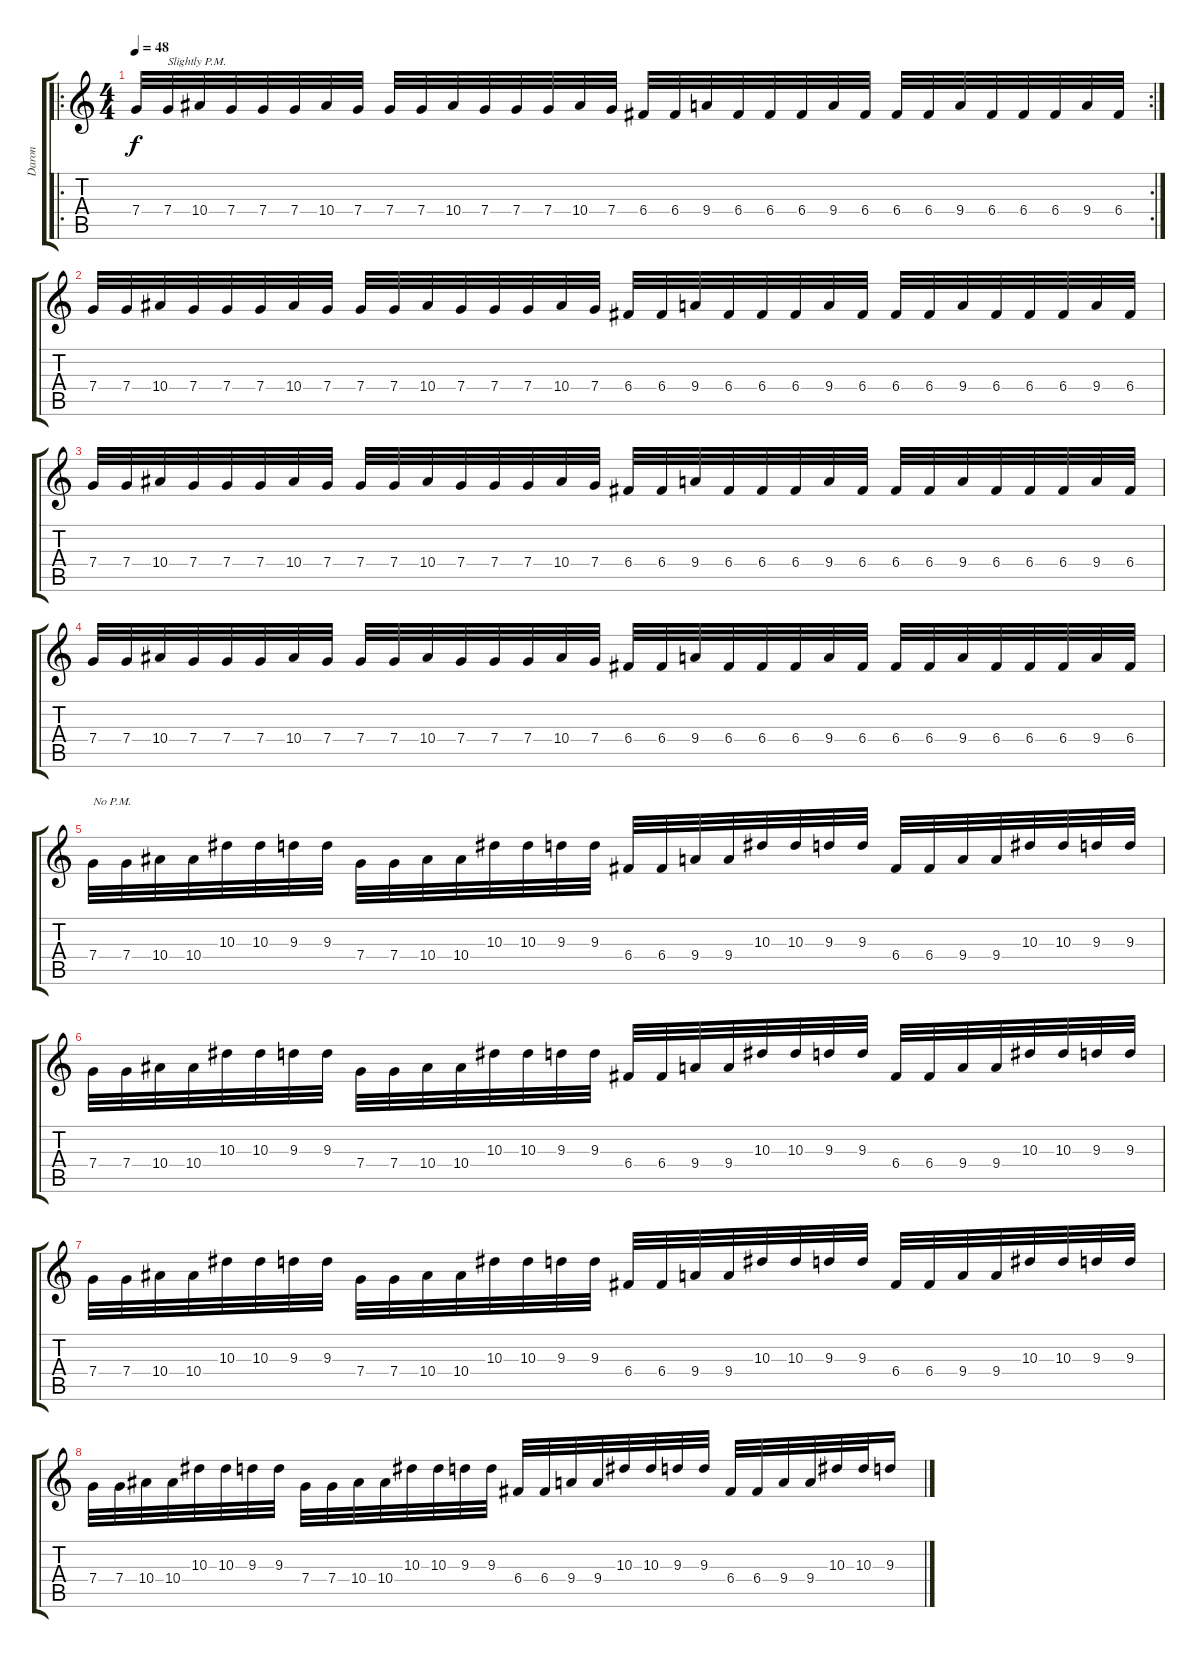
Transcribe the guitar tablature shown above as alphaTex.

\track ("Daron" "Daron") {instrument overdrivenguitar}
\staff {score tabs}
\tuning (D4 A3 F3 C3 G2 C2) {hide}
\ro
\rc 2
\ts (4 4)
\tempo 48
\clef g2
\ks c
7.4.32{dy f balance 14 instrument overdrivenguitar} 7.4.32{txt "Slightly P.M."} 10.4.32 7.4.32 7.4.32 7.4.32 10.4.32 7.4.32 7.4.32 7.4.32 10.4.32 7.4.32 7.4.32 7.4.32 10.4.32 7.4.32 6.4.32 6.4.32 9.4.32 6.4.32 6.4.32 6.4.32 9.4.32 6.4.32 6.4.32 6.4.32 9.4.32 6.4.32 6.4.32 6.4.32 9.4.32 6.4.32 |
7.4.32 7.4.32 10.4.32 7.4.32 7.4.32 7.4.32 10.4.32 7.4.32 7.4.32 7.4.32 10.4.32 7.4.32 7.4.32 7.4.32 10.4.32 7.4.32 6.4.32 6.4.32 9.4.32 6.4.32 6.4.32 6.4.32 9.4.32 6.4.32 6.4.32 6.4.32 9.4.32 6.4.32 6.4.32 6.4.32 9.4.32 6.4.32 |
7.4.32 7.4.32 10.4.32 7.4.32 7.4.32 7.4.32 10.4.32 7.4.32 7.4.32 7.4.32 10.4.32 7.4.32 7.4.32 7.4.32 10.4.32 7.4.32 6.4.32 6.4.32 9.4.32 6.4.32 6.4.32 6.4.32 9.4.32 6.4.32 6.4.32 6.4.32 9.4.32 6.4.32 6.4.32 6.4.32 9.4.32 6.4.32 |
7.4.32 7.4.32 10.4.32 7.4.32 7.4.32 7.4.32 10.4.32 7.4.32 7.4.32 7.4.32 10.4.32 7.4.32 7.4.32 7.4.32 10.4.32 7.4.32 6.4.32 6.4.32 9.4.32 6.4.32 6.4.32 6.4.32 9.4.32 6.4.32 6.4.32 6.4.32 9.4.32 6.4.32 6.4.32 6.4.32 9.4.32 6.4.32 |
7.4.32{txt "No P.M." balance 8} 7.4.32 10.4.32 10.4.32 10.3.32 10.3.32 9.3.32 9.3.32 7.4.32 7.4.32 10.4.32 10.4.32 10.3.32 10.3.32 9.3.32 9.3.32 6.4.32 6.4.32 9.4.32 9.4.32 10.3.32 10.3.32 9.3.32 9.3.32 6.4.32 6.4.32 9.4.32 9.4.32 10.3.32 10.3.32 9.3.32 9.3.32 |
7.4.32 7.4.32 10.4.32 10.4.32 10.3.32 10.3.32 9.3.32 9.3.32 7.4.32 7.4.32 10.4.32 10.4.32 10.3.32 10.3.32 9.3.32 9.3.32 6.4.32 6.4.32 9.4.32 9.4.32 10.3.32 10.3.32 9.3.32 9.3.32 6.4.32 6.4.32 9.4.32 9.4.32 10.3.32 10.3.32 9.3.32 9.3.32 |
7.4.32 7.4.32 10.4.32 10.4.32 10.3.32 10.3.32 9.3.32 9.3.32 7.4.32 7.4.32 10.4.32 10.4.32 10.3.32 10.3.32 9.3.32 9.3.32 6.4.32 6.4.32 9.4.32 9.4.32 10.3.32 10.3.32 9.3.32 9.3.32 6.4.32 6.4.32 9.4.32 9.4.32 10.3.32 10.3.32 9.3.32 9.3.32 |
7.4.32 7.4.32 10.4.32 10.4.32 10.3.32 10.3.32 9.3.32 9.3.32 7.4.32 7.4.32 10.4.32 10.4.32 10.3.32 10.3.32 9.3.32 9.3.32 6.4.32 6.4.32 9.4.32 9.4.32 10.3.32 10.3.32 9.3.32 9.3.32 6.4.32 6.4.32 9.4.32 9.4.32 10.3.32 10.3.32 9.3{ss}.16
